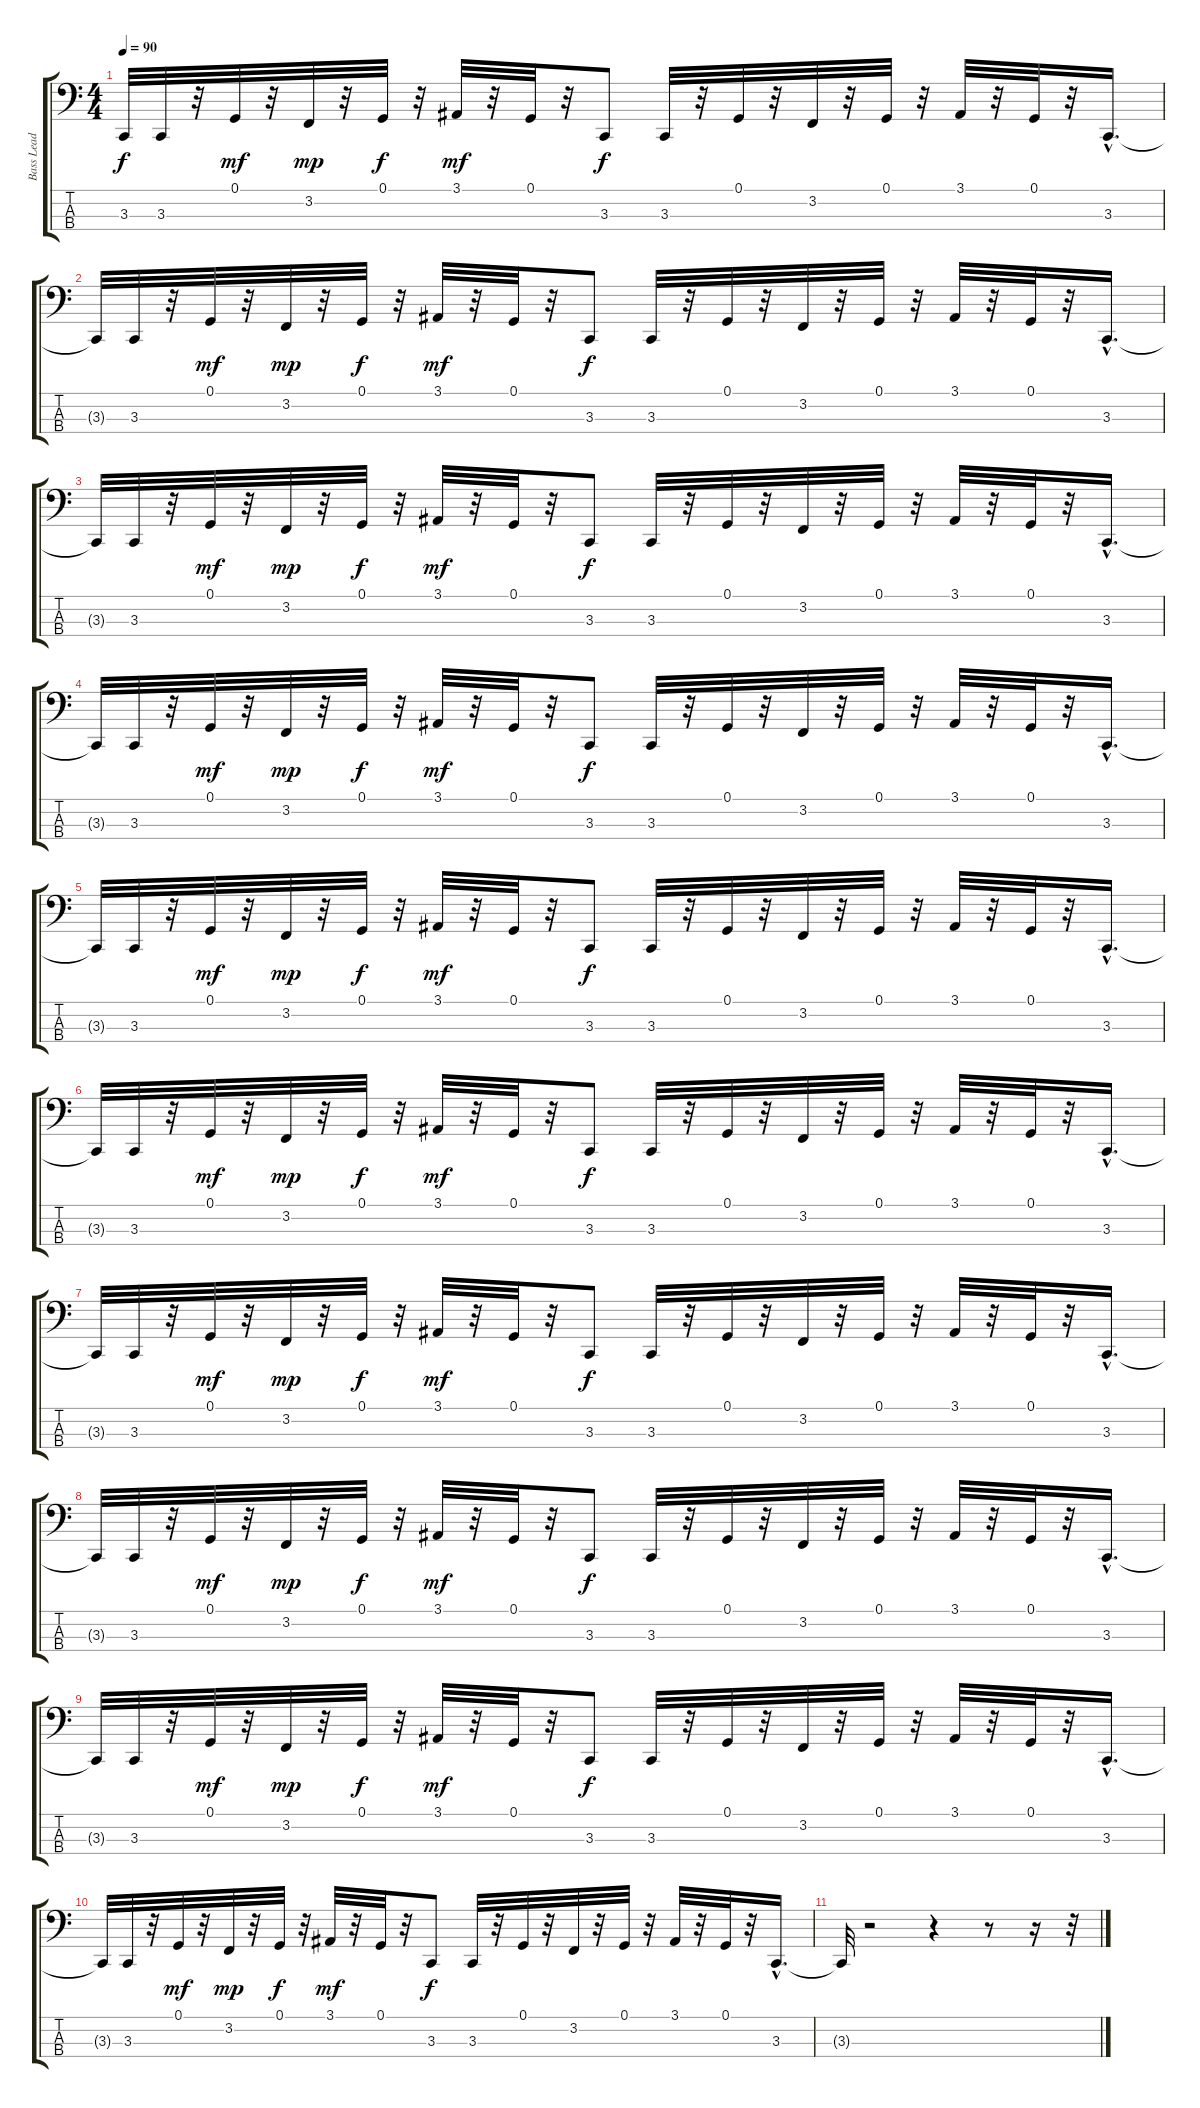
\track ("Bass Lead" "Bass Lead") {instrument lead8bassandlead}
\staff {score tabs}
\tuning (G2 D2 A1 E1) {hide}
\ts (4 4)
\tempo 90
\clef f4
\ks c
3.3{t}.32{dy f} 3.3.32 r.32 0.1.32{dy mf} r.32 3.2.32{dy mp} r.32 0.1.32{dy f} r.32 3.1.32{dy mf} r.32 0.1.32 r.32 3.3.8{dy f} 3.3.32 r.32 0.1.32 r.32 3.2.32 r.32 0.1.32 r.32 3.1.32 r.32 0.1.32 r.32 3.3{hac}.16{d} |
3.3{t}.32 3.3.32 r.32 0.1.32{dy mf} r.32 3.2.32{dy mp} r.32 0.1.32{dy f} r.32 3.1.32{dy mf} r.32 0.1.32 r.32 3.3.8{dy f} 3.3.32 r.32 0.1.32 r.32 3.2.32 r.32 0.1.32 r.32 3.1.32 r.32 0.1.32 r.32 3.3{hac}.16{d} |
3.3{t}.32 3.3.32 r.32 0.1.32{dy mf} r.32 3.2.32{dy mp} r.32 0.1.32{dy f} r.32 3.1.32{dy mf} r.32 0.1.32 r.32 3.3.8{dy f} 3.3.32 r.32 0.1.32 r.32 3.2.32 r.32 0.1.32 r.32 3.1.32 r.32 0.1.32 r.32 3.3{hac}.16{d} |
3.3{t}.32 3.3.32 r.32 0.1.32{dy mf} r.32 3.2.32{dy mp} r.32 0.1.32{dy f} r.32 3.1.32{dy mf} r.32 0.1.32 r.32 3.3.8{dy f} 3.3.32 r.32 0.1.32 r.32 3.2.32 r.32 0.1.32 r.32 3.1.32 r.32 0.1.32 r.32 3.3{hac}.16{d} |
3.3{t}.32 3.3.32 r.32 0.1.32{dy mf} r.32 3.2.32{dy mp} r.32 0.1.32{dy f} r.32 3.1.32{dy mf} r.32 0.1.32 r.32 3.3.8{dy f} 3.3.32 r.32 0.1.32 r.32 3.2.32 r.32 0.1.32 r.32 3.1.32 r.32 0.1.32 r.32 3.3{hac}.16{d} |
3.3{t}.32 3.3.32 r.32 0.1.32{dy mf} r.32 3.2.32{dy mp} r.32 0.1.32{dy f} r.32 3.1.32{dy mf} r.32 0.1.32 r.32 3.3.8{dy f} 3.3.32 r.32 0.1.32 r.32 3.2.32 r.32 0.1.32 r.32 3.1.32 r.32 0.1.32 r.32 3.3{hac}.16{d} |
3.3{t}.32 3.3.32{volume 12} r.32 0.1.32{dy mf volume 12} r.32 3.2.32{dy mp volume 12} r.32 0.1.32{dy f volume 12} r.32 3.1.32{dy mf volume 12} r.32 0.1.32{volume 11} r.32 3.3.8{dy f volume 11} 3.3.32{volume 11} r.32 0.1.32{volume 11} r.32 3.2.32{volume 11} r.32 0.1.32{volume 10} r.32 3.1.32{volume 10} r.32 0.1.32{volume 10} r.32 3.3{hac}.16{d volume 10} |
3.3{t}.32 3.3.32{volume 10} r.32 0.1.32{dy mf volume 10} r.32 3.2.32{dy mp volume 10} r.32 0.1.32{dy f volume 10} r.32 3.1.32{dy mf volume 9} r.32 0.1.32{volume 9} r.32 3.3.8{dy f volume 9} 3.3.32{volume 9} r.32 0.1.32{volume 9} r.32 3.2.32{volume 8} r.32 0.1.32{volume 8} r.32 3.1.32{volume 8} r.32 0.1.32{volume 8} r.32 3.3{hac}.16{d volume 8} |
3.3{t}.32 3.3.32{volume 8} r.32 0.1.32{dy mf volume 8} r.32 3.2.32{dy mp volume 7} r.32 0.1.32{dy f volume 7} r.32 3.1.32{dy mf volume 7} r.32 0.1.32{volume 7} r.32 3.3.8{dy f volume 7} 3.3.32{volume 7} r.32 0.1.32{volume 6} r.32 3.2.32{volume 6} r.32 0.1.32{volume 6} r.32 3.1.32{volume 6} r.32 0.1.32{volume 6} r.32 3.3{hac}.16{d volume 6} |
3.3{t}.32 3.3.32{volume 6} r.32 0.1.32{dy mf volume 5} r.32 3.2.32{dy mp volume 5} r.32 0.1.32{dy f volume 5} r.32 3.1.32{dy mf volume 5} r.32 0.1.32{volume 5} r.32 3.3.8{dy f volume 5} 3.3.32{volume 4} r.32 0.1.32{volume 4} r.32 3.2.32{volume 4} r.32 0.1.32{volume 4} r.32 3.1.32{volume 4} r.32 0.1.32{volume 4} r.32 3.3{hac}.16{d volume 4} |
3.3{t}.32 r.2 r.4 r.8 r.16 r.32
